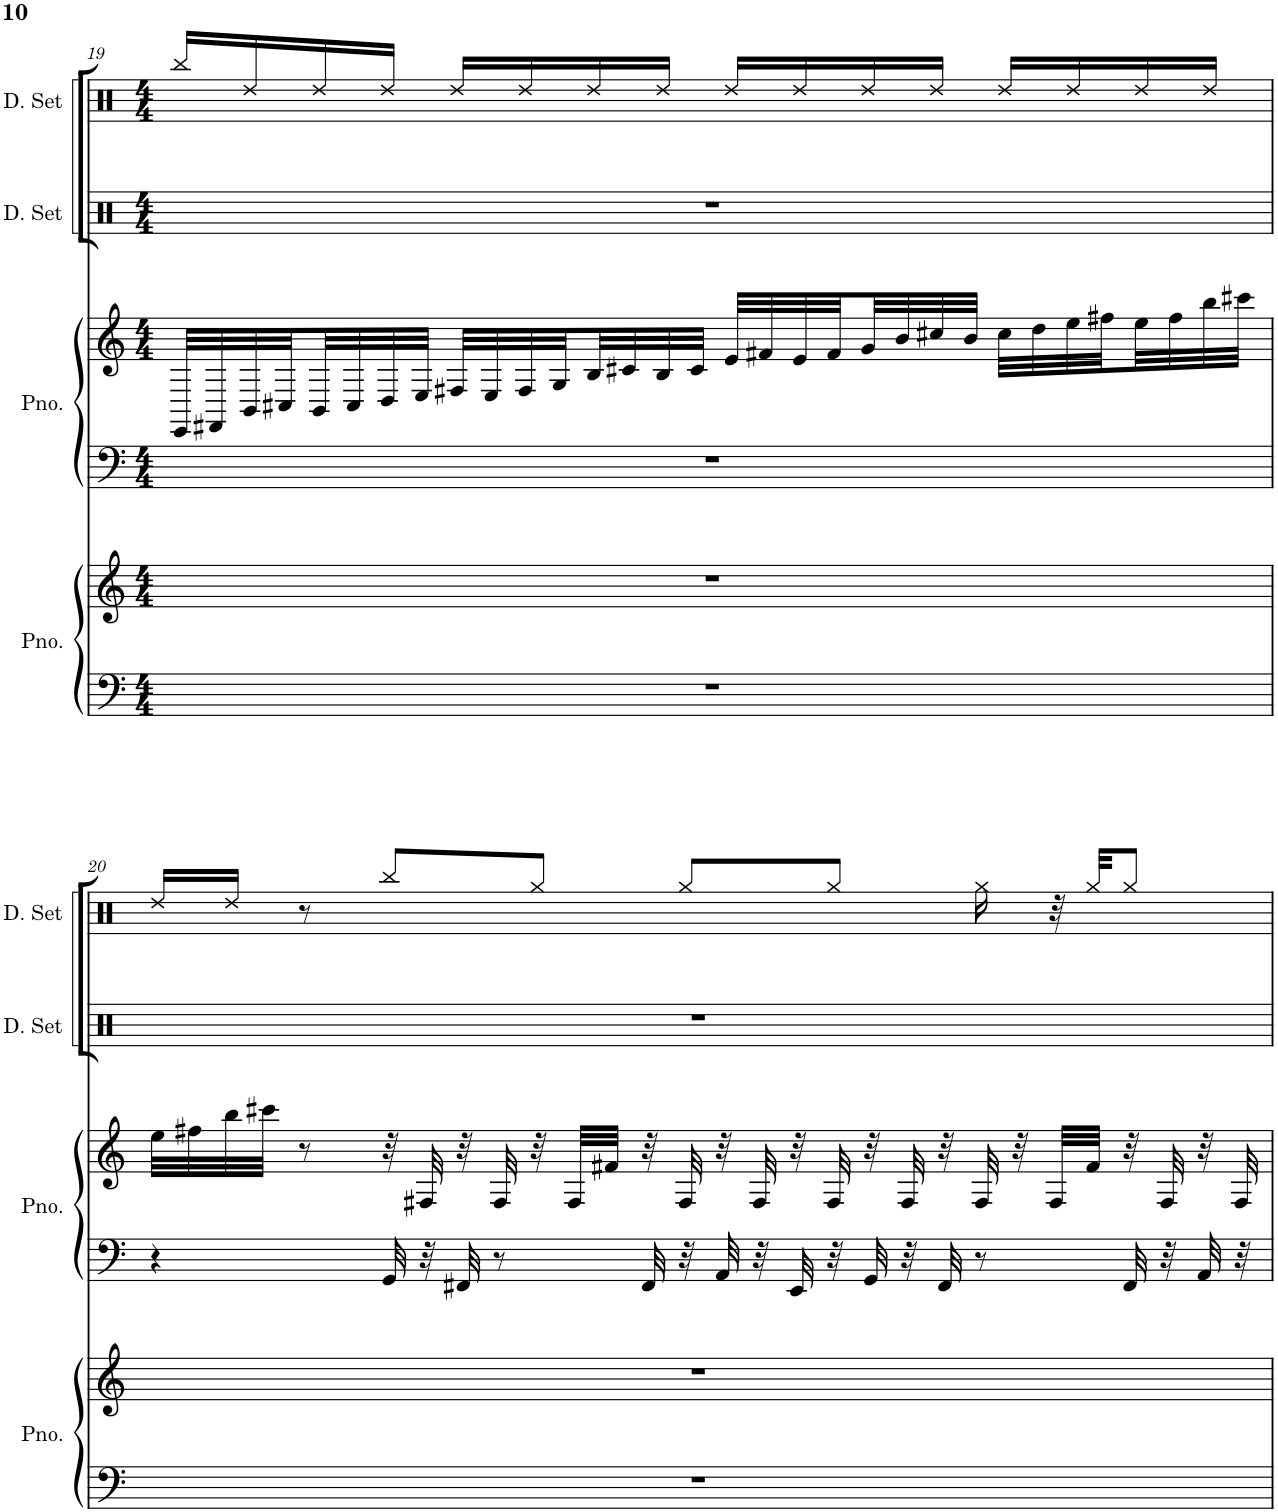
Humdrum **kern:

**kern	**kern	**kern	**kern	**kern	**kern
*part4	*part4	*part3	*part3	*part2	*part1
*staff6	*staff5	*staff4	*staff3	*staff2	*staff1
*I"Piano	*	*I"Piano	*	*I"Drumset	*I"Drumset
*I'Pno.	*	*I'Pno.	*	*I'D. Set	*I'D. Set
!!LO:PB:g=z
*clefF4	*clefG2	*clefF4	*clefG2	*clefX	*clefX
*k[]	*k[]	*k[]	*k[]	*k[]	*k[]
*M4/4	*M4/4	*M4/4	*M4/4	*M4/4	*M4/4
=19	=19	=19	=19	=19	=19
1r	1r	1r	32EE/LLL	1r	16Rbb/LL
.	.	.	32FF#X/	.	.
.	.	.	32BB/	.	16Rdd/
.	.	.	32C#X/	.	.
.	.	.	32BB/	.	16Rdd/
.	.	.	32C#/	.	.
.	.	.	32D/	.	16Rdd/JJ
.	.	.	32E/JJJ	.	.
.	.	.	32F#X/LLL	.	16Rdd/LL
.	.	.	32E/	.	.
.	.	.	32F#/	.	16Rdd/
.	.	.	32G/	.	.
.	.	.	32B/	.	16Rdd/
.	.	.	32c#X/	.	.
.	.	.	32B/	.	16Rdd/JJ
.	.	.	32c#/JJJ	.	.
.	.	.	32e/LLL	.	16Rdd/LL
.	.	.	32f#X/	.	.
.	.	.	32e/	.	16Rdd/
.	.	.	32f#/	.	.
.	.	.	32g/	.	16Rdd/
.	.	.	32b/	.	.
.	.	.	32cc#X/	.	16Rdd/JJ
.	.	.	32b/JJJ	.	.
.	.	.	32cc#\LLL	.	16Rdd/LL
.	.	.	32dd\	.	.
.	.	.	32ee\	.	16Rdd/
.	.	.	32ff#X\	.	.
.	.	.	32ee\	.	16Rdd/
.	.	.	32ff#\	.	.
.	.	.	32bb\	.	16Rdd/JJ
.	.	.	32ccc#X\JJJ	.	.
!!LO:LB:g=z
=20	=20	=20	=20	=20	=20
1r	1r	4r	32ee\LLL	1r	16Rdd/LL
.	.	.	32ff#X\	.	.
.	.	.	32bb\	.	16Rdd/JJ
.	.	.	32ccc#X\JJJ	.	.
.	.	.	8r	.	8r
.	.	32GG/	32r	.	8Rbb/L
.	.	32r	32F#X/	.	.
.	.	32FF#X/	32r	.	.
.	.	8r	32F#/	.	.
.	.	.	32r	.	8Rgg/J
.	.	.	32F#/LLL	.	.
.	.	.	32f#X/JJJ	.	.
.	.	32FF#/	32r	.	.
.	.	32r	32F#/	.	8Rgg/L
.	.	32AA/	32r	.	.
.	.	32r	32F#/	.	.
.	.	32EE/	32r	.	.
.	.	32r	32F#/	.	8Rgg/J
.	.	32GG/	32r	.	.
.	.	32r	32F#/	.	.
.	.	32FF#/	32r	.	.
.	.	8r	32F#/	.	16Rgg\
.	.	.	32r	.	.
.	.	.	32F#/LLL	.	32r
.	.	.	32f#/JJJ	.	32Rgg/KKL
.	.	32FF#/	32r	.	8Rgg/J
.	.	32r	32F#/	.	.
.	.	32AA/	32r	.	.
.	.	32r	32F#/	.	.
=	=	=	=	=	=
*-	*-	*-	*-	*-	*-
